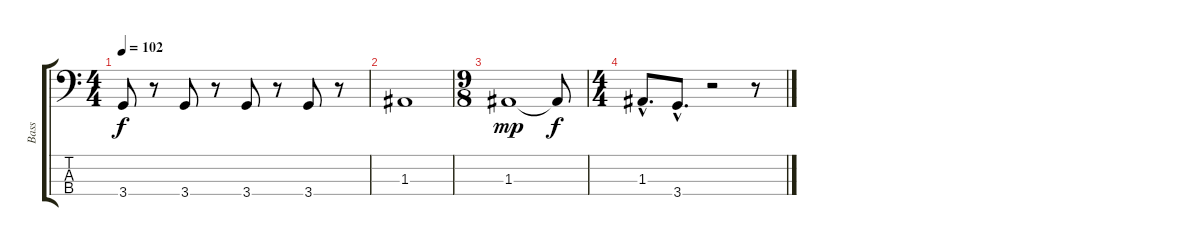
\track ("Bass" "Bass") {instrument electricbasspick}
\staff {score tabs}
\tuning (G2 D2 A1 E1) {hide}
\ts (4 4)
\tempo 102
\clef f4
\ks c
3.4.8{dy f} r.8 3.4.8 r.8 3.4.8 r.8 3.4.8 r.8 |
1.3.1 |
\ts (9 8)
1.3.1{dy mp} 1.3{t}.8{dy f} |
\ts (4 4)
1.3{hac}.8{d} 3.4{hac}.8{d} r.2 r.8
